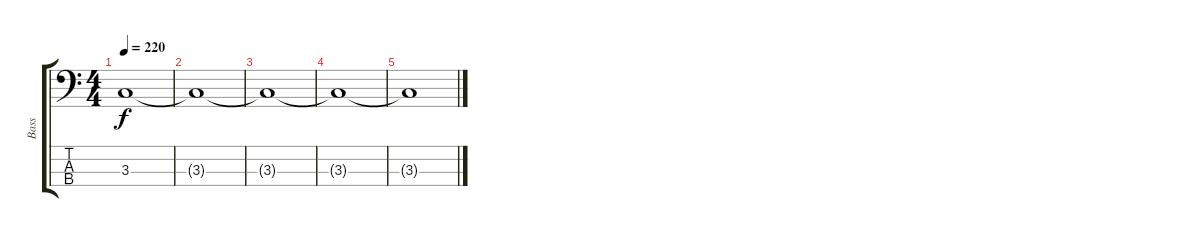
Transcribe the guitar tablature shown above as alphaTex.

\track ("Bass" "Bass") {instrument electricbassfinger}
\staff {score tabs}
\tuning (G2 D2 A1 E1) {hide}
\ts (4 4)
\tempo 220
\clef f4
\ks c
3.3.1{dy f} |
3.3{t}.1 |
3.3{t}.1{volume 0} |
3.3{t}.1 |
3.3{t}.1
